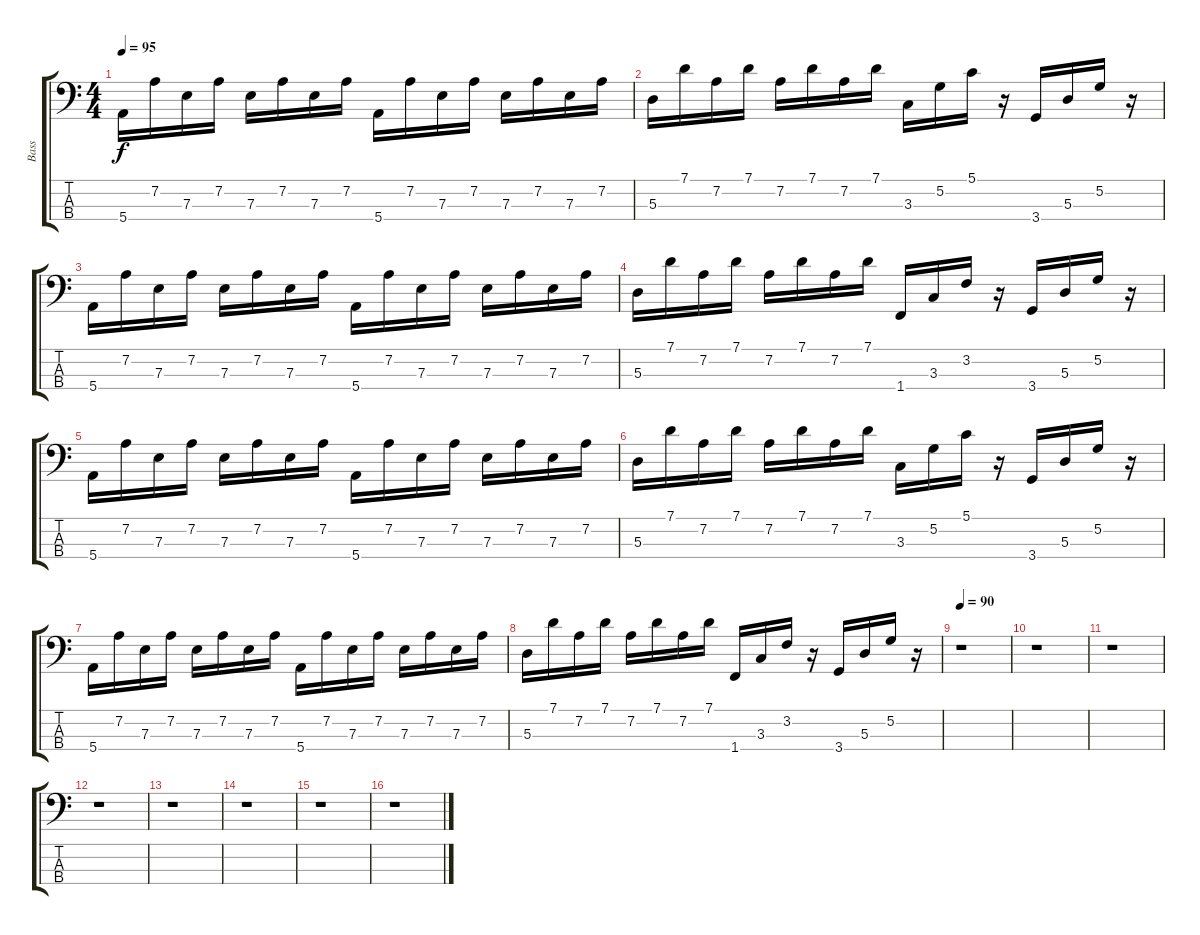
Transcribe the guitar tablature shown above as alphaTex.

\track ("Bass" "Bass") {instrument slapbass2}
\staff {score tabs}
\tuning (G2 D2 A1 E1) {hide}
\ts (4 4)
\tempo 95
\clef f4
\ks c
5.4.16{dy f} 7.2.16 7.3.16 7.2.16 7.3.16 7.2.16 7.3.16 7.2.16 5.4.16 7.2.16 7.3.16 7.2.16 7.3.16 7.2.16 7.3.16 7.2.16 |
5.3.16 7.1.16 7.2.16 7.1.16 7.2.16 7.1.16 7.2.16 7.1.16 3.3.16 5.2.16 5.1.16 r.16 3.4.16 5.3.16 5.2.16 r.16 |
5.4.16 7.2.16 7.3.16 7.2.16 7.3.16 7.2.16 7.3.16 7.2.16 5.4.16 7.2.16 7.3.16 7.2.16 7.3.16 7.2.16 7.3.16 7.2.16 |
5.3.16 7.1.16 7.2.16 7.1.16 7.2.16 7.1.16 7.2.16 7.1.16 1.4.16 3.3.16 3.2.16 r.16 3.4.16 5.3.16 5.2.16 r.16 |
5.4.16 7.2.16 7.3.16 7.2.16 7.3.16 7.2.16 7.3.16 7.2.16 5.4.16 7.2.16 7.3.16 7.2.16 7.3.16 7.2.16 7.3.16 7.2.16 |
5.3.16 7.1.16 7.2.16 7.1.16 7.2.16 7.1.16 7.2.16 7.1.16 3.3.16 5.2.16 5.1.16 r.16 3.4.16 5.3.16 5.2.16 r.16 |
5.4.16 7.2.16 7.3.16 7.2.16 7.3.16 7.2.16 7.3.16 7.2.16 5.4.16 7.2.16 7.3.16 7.2.16 7.3.16 7.2.16 7.3.16 7.2.16 |
5.3.16 7.1.16 7.2.16 7.1.16 7.2.16 7.1.16 7.2.16 7.1.16 1.4.16 3.3.16 3.2.16 r.16 3.4.16 5.3.16 5.2.16 r.16 |
\tempo 90
r.1 |
r.1 |
r.1 |
r.1 |
r.1 |
r.1 |
r.1 |
r.1
